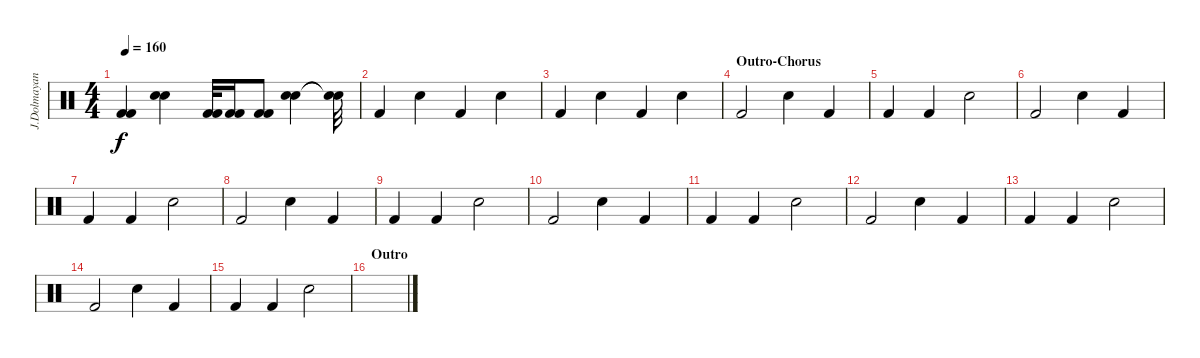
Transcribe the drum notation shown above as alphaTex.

\track ("J.Dolmayan" "J.Dolmayan") {instrument percussion}
\staff {score}
\articulation defaults
\ts (4 4)
\tempo 160
\clef neutral
\ks c
("Kick (hit) 2" "Kick (hit) 2").4{dy f} ("Electric Snare (hit)" "Electric Snare (hit)").4 ("Kick (hit) 2" "Kick (hit) 2").32 ("Kick (hit) 2" "Kick (hit) 2").16 ("Kick (hit) 2" "Kick (hit) 2").8 ("Electric Snare (hit)" "Electric Snare (hit)").4 ("Snare (hit)"{t} "Snare (hit)"{t}).32 |
"Kick (hit) 2".4 "Electric Snare (hit)".4 "Kick (hit) 2".4 "Electric Snare (hit)".4 |
"Kick (hit) 2".4 "Electric Snare (hit)".4 "Kick (hit) 2".4 "Electric Snare (hit)".4 |
\section ("" "Outro-Chorus")
"Kick (hit) 2".2 "Electric Snare (hit)".4 "Kick (hit) 2".4 |
"Kick (hit) 2".4 "Kick (hit) 2".4 "Electric Snare (hit)".2 |
"Kick (hit) 2".2 "Electric Snare (hit)".4 "Kick (hit) 2".4 |
"Kick (hit) 2".4 "Kick (hit) 2".4 "Electric Snare (hit)".2 |
"Kick (hit) 2".2 "Electric Snare (hit)".4 "Kick (hit) 2".4 |
"Kick (hit) 2".4 "Kick (hit) 2".4 "Electric Snare (hit)".2 |
"Kick (hit) 2".2 "Electric Snare (hit)".4 "Kick (hit) 2".4 |
"Kick (hit) 2".4 "Kick (hit) 2".4 "Electric Snare (hit)".2 |
"Kick (hit) 2".2 "Electric Snare (hit)".4 "Kick (hit) 2".4 |
"Kick (hit) 2".4 "Kick (hit) 2".4 "Electric Snare (hit)".2 |
"Kick (hit) 2".2 "Electric Snare (hit)".4 "Kick (hit) 2".4 |
"Kick (hit) 2".4 "Kick (hit) 2".4 "Electric Snare (hit)".2 |
\section ("" "Outro")
